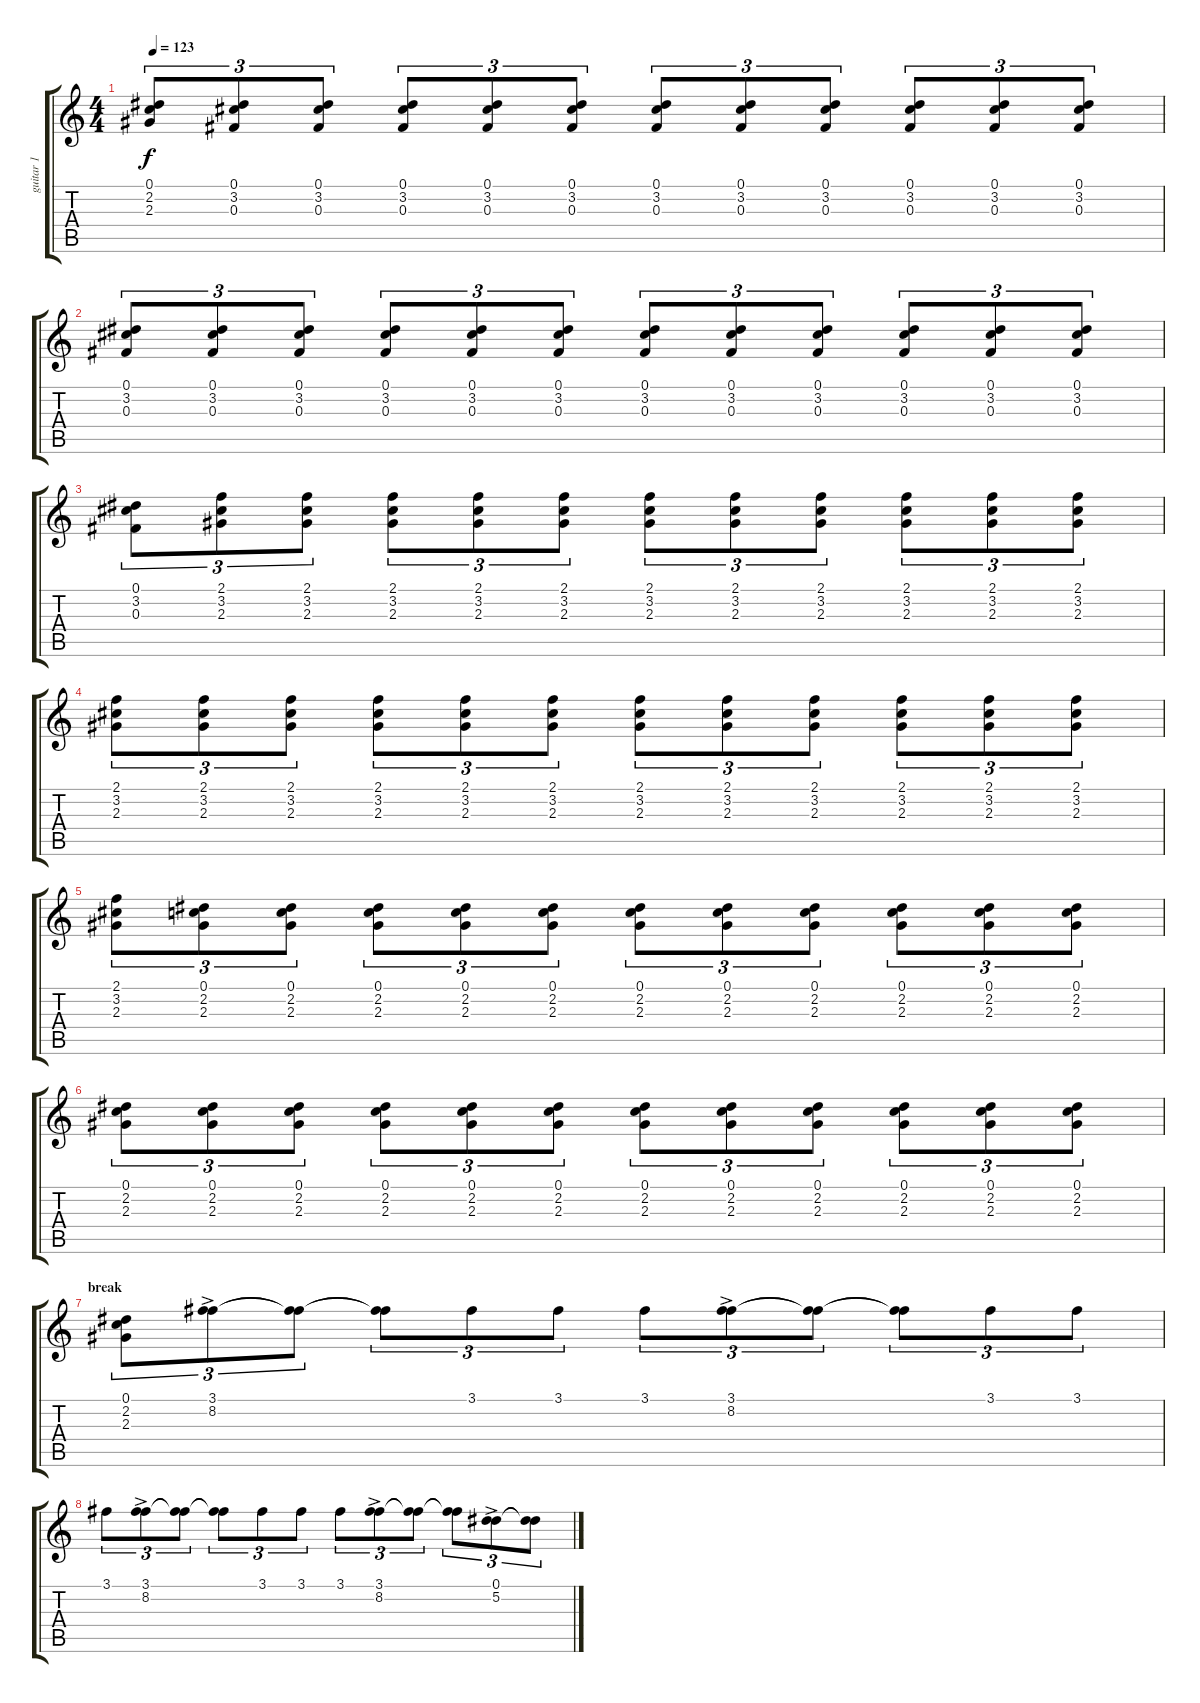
\track ("guitar 1" "guitar 1") {instrument overdrivenguitar}
\staff {score tabs}
\tuning (Eb4 Bb3 Gb3 Db3 Ab2 Eb2) {hide}
\ts (4 4)
\tempo 123
\clef g2
\ks c
(0.1 2.2 2.3).8{tu (3 2) txt "" dy f} (0.1 3.2 0.3).8{tu (3 2) txt ""} (0.1 3.2 0.3).8{tu (3 2) txt ""} (0.1 3.2 0.3).8{tu (3 2) txt ""} (0.1 3.2 0.3).8{tu (3 2) txt ""} (0.1 3.2 0.3).8{tu (3 2) txt ""} (0.1 3.2 0.3).8{tu (3 2) txt ""} (0.1 3.2 0.3).8{tu (3 2) txt ""} (0.1 3.2 0.3).8{tu (3 2) txt ""} (0.1 3.2 0.3).8{tu (3 2) txt ""} (0.1 3.2 0.3).8{tu (3 2) txt ""} (0.1 3.2 0.3).8{tu (3 2) txt ""} |
(0.1 3.2 0.3).8{tu (3 2) txt ""} (0.1 3.2 0.3).8{tu (3 2) txt ""} (0.1 3.2 0.3).8{tu (3 2) txt ""} (0.1 3.2 0.3).8{tu (3 2) txt ""} (0.1 3.2 0.3).8{tu (3 2) txt ""} (0.1 3.2 0.3).8{tu (3 2) txt ""} (0.1 3.2 0.3).8{tu (3 2) txt ""} (0.1 3.2 0.3).8{tu (3 2) txt ""} (0.1 3.2 0.3).8{tu (3 2) txt ""} (0.1 3.2 0.3).8{tu (3 2) txt ""} (0.1 3.2 0.3).8{tu (3 2) txt ""} (0.1 3.2 0.3).8{tu (3 2) txt ""} |
(0.1 3.2 0.3).8{tu (3 2) txt ""} (2.1 3.2 2.3).8{tu (3 2) txt ""} (2.1 3.2 2.3).8{tu (3 2) txt ""} (2.1 3.2 2.3).8{tu (3 2) txt ""} (2.1 3.2 2.3).8{tu (3 2) txt ""} (2.1 3.2 2.3).8{tu (3 2) txt ""} (2.1 3.2 2.3).8{tu (3 2) txt ""} (2.1 3.2 2.3).8{tu (3 2) txt ""} (2.1 3.2 2.3).8{tu (3 2) txt ""} (2.1 3.2 2.3).8{tu (3 2) txt ""} (2.1 3.2 2.3).8{tu (3 2) txt ""} (2.1 3.2 2.3).8{tu (3 2) txt ""} |
(2.1 3.2 2.3).8{tu (3 2) txt ""} (2.1 3.2 2.3).8{tu (3 2) txt ""} (2.1 3.2 2.3).8{tu (3 2) txt ""} (2.1 3.2 2.3).8{tu (3 2) txt ""} (2.1 3.2 2.3).8{tu (3 2) txt ""} (2.1 3.2 2.3).8{tu (3 2) txt ""} (2.1 3.2 2.3).8{tu (3 2) txt ""} (2.1 3.2 2.3).8{tu (3 2) txt ""} (2.1 3.2 2.3).8{tu (3 2) txt ""} (2.1 3.2 2.3).8{tu (3 2) txt ""} (2.1 3.2 2.3).8{tu (3 2) txt ""} (2.1 3.2 2.3).8{tu (3 2) txt ""} |
(2.1 3.2 2.3).8{tu (3 2) txt ""} (0.1 2.2 2.3).8{tu (3 2) txt ""} (0.1 2.2 2.3).8{tu (3 2) txt ""} (0.1 2.2 2.3).8{tu (3 2) txt ""} (0.1 2.2 2.3).8{tu (3 2) txt ""} (0.1 2.2 2.3).8{tu (3 2) txt ""} (0.1 2.2 2.3).8{tu (3 2) txt ""} (0.1 2.2 2.3).8{tu (3 2) txt ""} (0.1 2.2 2.3).8{tu (3 2) txt ""} (0.1 2.2 2.3).8{tu (3 2) txt ""} (0.1 2.2 2.3).8{tu (3 2) txt ""} (0.1 2.2 2.3).8{tu (3 2) txt ""} |
(0.1 2.2 2.3).8{tu (3 2) txt ""} (0.1 2.2 2.3).8{tu (3 2) txt ""} (0.1 2.2 2.3).8{tu (3 2) txt ""} (0.1 2.2 2.3).8{tu (3 2) txt ""} (0.1 2.2 2.3).8{tu (3 2) txt ""} (0.1 2.2 2.3).8{tu (3 2) txt ""} (0.1 2.2 2.3).8{tu (3 2) txt ""} (0.1 2.2 2.3).8{tu (3 2) txt ""} (0.1 2.2 2.3).8{tu (3 2) txt ""} (0.1 2.2 2.3).8{tu (3 2) txt ""} (0.1 2.2 2.3).8{tu (3 2) txt ""} (0.1 2.2 2.3).8{tu (3 2) txt ""} |
\section ("" "break")
(0.1 2.2 2.3).8{tu (3 2) txt ""} (3.1{ac} 8.2).8{tu (3 2) txt ""} (3.1{t} 8.2{t}).8{tu (3 2) txt ""} (3.1{t} 8.2{t}).8{tu (3 2) txt ""} 3.1.8{tu (3 2) txt ""} 3.1.8{tu (3 2) txt ""} 3.1.8{tu (3 2) txt ""} (3.1{ac} 8.2).8{tu (3 2) txt ""} (3.1{t} 8.2{t}).8{tu (3 2) txt ""} (3.1{t} 8.2{t}).8{tu (3 2) txt ""} 3.1.8{tu (3 2) txt ""} 3.1.8{tu (3 2) txt ""} |
3.1.8{tu (3 2) txt ""} (3.1{ac} 8.2).8{tu (3 2) txt ""} (3.1{t} 8.2{t}).8{tu (3 2) txt ""} (3.1{t} 8.2{t}).8{tu (3 2) txt ""} 3.1.8{tu (3 2) txt ""} 3.1.8{tu (3 2) txt ""} 3.1.8{tu (3 2) txt ""} (3.1{ac} 8.2).8{tu (3 2) txt ""} (3.1{t} 8.2{t}).8{tu (3 2) txt ""} (3.1{t} 8.2{t}).8{tu (3 2) txt ""} (0.1{ac} 5.2).8{tu (3 2) txt ""} (0.1{t} 5.2{t}).8{tu (3 2) txt ""}
